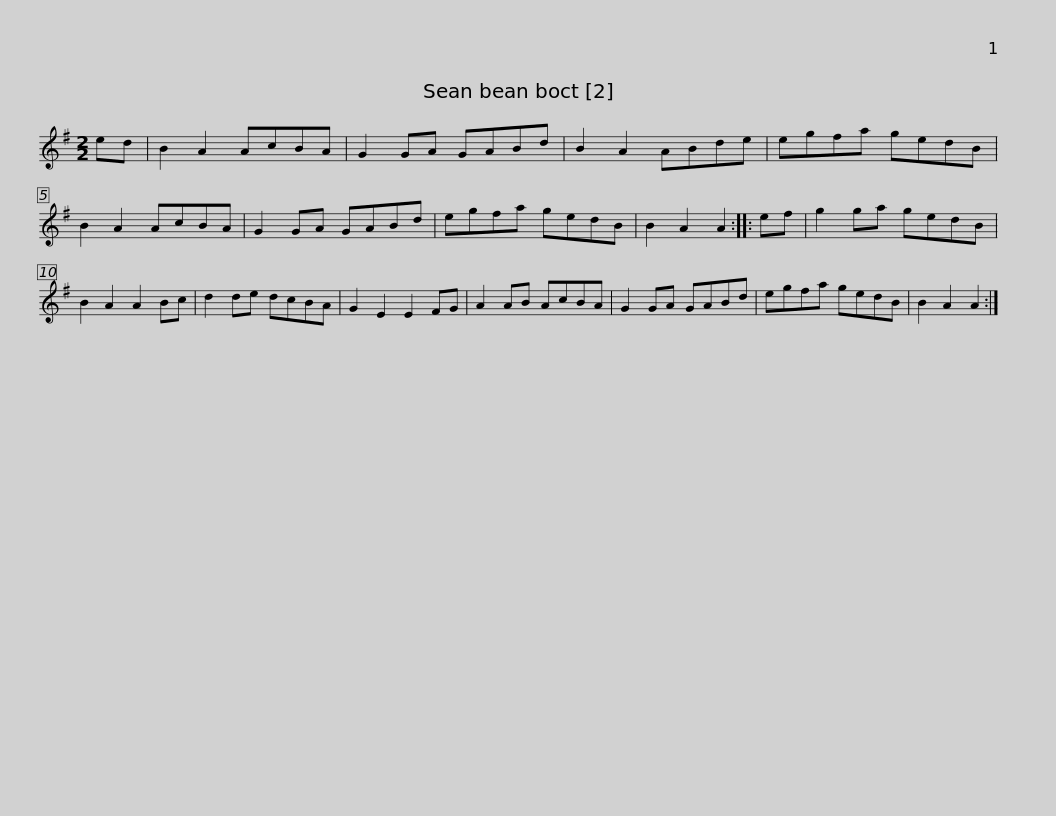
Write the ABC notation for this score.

X:1
L:1/8
M:2/2
I:linebreak $
K:G
V:1 treble
V:1
 ed | B2 A2 AcBA | G2 GA GABd | B2 A2 ABde | egfa gedB | %5
 B2 A2 AcBA | G2 GA GABd |$ egfa gedB | B2 A2 A2 :: ef | %10
 g2 ga gedB | B2 A2 A2 Bc | d2 de dcBA | G2 E2 E2 FG |$ A2 AB AcBA | %15
 G2 GA GABd | egfa gedB | B2 A2 A2 :| %18
